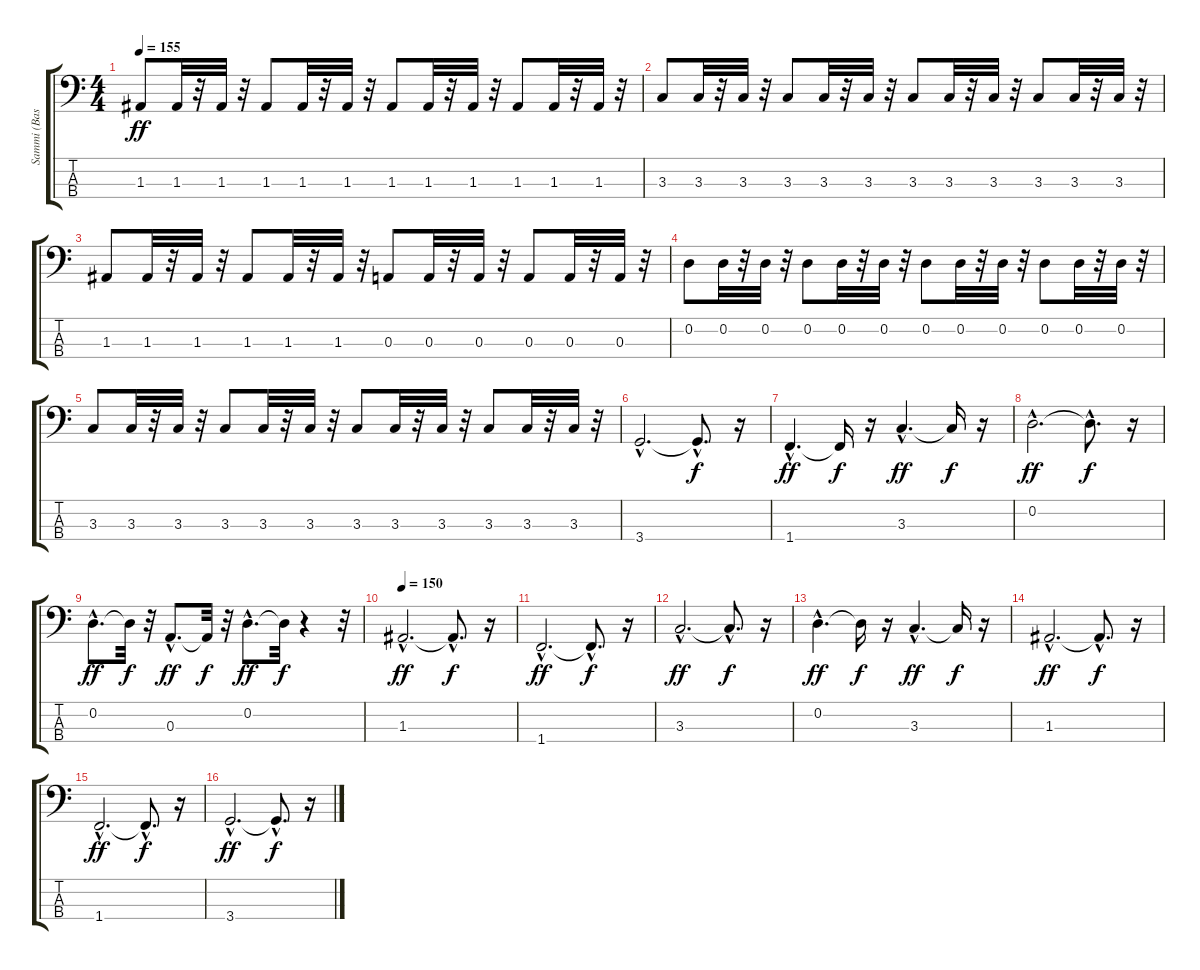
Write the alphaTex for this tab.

\track ("Sammi (Bass Guitar)" "Sammi (Bas") {instrument electricbassfinger}
\staff {score tabs}
\tuning (G2 D2 A1 E1) {hide}
\ts (4 4)
\tempo 155
\clef f4
\ks c
1.3.8{dy ff} 1.3.32 r.32 1.3.32 r.32 1.3.8 1.3.32 r.32 1.3.32 r.32 1.3.8 1.3.32 r.32 1.3.32 r.32 1.3.8 1.3.32 r.32 1.3.32 r.32 |
3.3.8 3.3.32 r.32 3.3.32 r.32 3.3.8 3.3.32 r.32 3.3.32 r.32 3.3.8 3.3.32 r.32 3.3.32 r.32 3.3.8 3.3.32 r.32 3.3.32 r.32 |
1.3.8 1.3.32 r.32 1.3.32 r.32 1.3.8 1.3.32 r.32 1.3.32 r.32 0.3.8 0.3.32 r.32 0.3.32 r.32 0.3.8 0.3.32 r.32 0.3.32 r.32 |
0.2.8 0.2.32 r.32 0.2.32 r.32 0.2.8 0.2.32 r.32 0.2.32 r.32 0.2.8 0.2.32 r.32 0.2.32 r.32 0.2.8 0.2.32 r.32 0.2.32 r.32 |
3.3.8 3.3.32 r.32 3.3.32 r.32 3.3.8 3.3.32 r.32 3.3.32 r.32 3.3.8 3.3.32 r.32 3.3.32 r.32 3.3.8 3.3.32 r.32 3.3.32 r.32 |
3.4{hac}.2{d} 3.4{hac t}.8{d dy f} r.16 |
1.4{hac}.4{d dy ff} 1.4{t}.16{dy f} r.16 3.3{hac}.4{d dy ff} 3.3{t}.16{dy f} r.16 |
0.2{hac}.2{d dy ff} 0.2{hac t}.8{d dy f} r.16 |
0.2{hac}.8{d dy ff} 0.2{t}.32{dy f} r.32 0.3{hac}.8{d dy ff} 0.3{t}.32{dy f} r.32 0.2{hac}.8{d dy ff} 0.2{t}.32{dy f} r.4 r.32 |
\tempo 150
1.3{hac}.2{d dy ff} 1.3{hac t}.8{d dy f} r.16 |
1.4{hac}.2{d dy ff} 1.4{hac t}.8{d dy f} r.16 |
3.3{hac}.2{d dy ff} 3.3{hac t}.8{d dy f} r.16 |
0.2{hac}.4{d dy ff} 0.2{t}.16{dy f} r.16 3.3{hac}.4{d dy ff} 3.3{t}.16{dy f} r.16 |
1.3{hac}.2{d dy ff} 1.3{hac t}.8{d dy f} r.16 |
1.4{hac}.2{d dy ff} 1.4{hac t}.8{d dy f} r.16 |
3.4{hac}.2{d dy ff} 3.4{hac t}.8{d dy f} r.16
